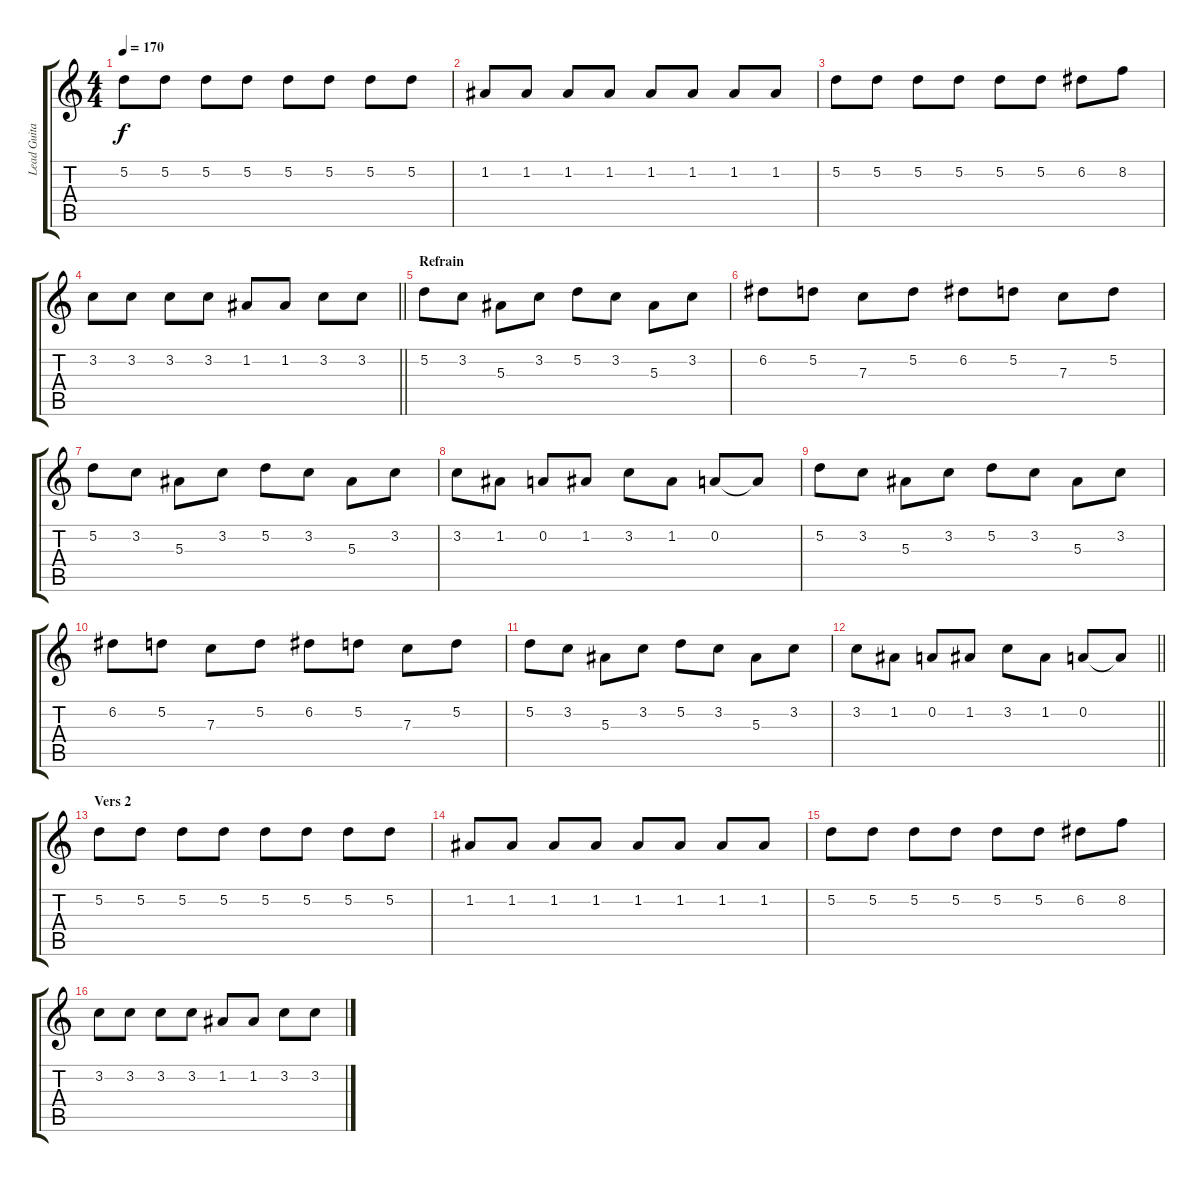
\track ("Lead Guitar" "Lead Guita") {instrument distortionguitar}
\staff {score tabs}
\tuning (D4 A3 F3 C3 G2 D2) {hide}
\ts (4 4)
\tempo 170
\clef g2
\ks c
5.2.8{dy f} 5.2.8 5.2.8 5.2.8 5.2.8 5.2.8 5.2.8 5.2.8 |
1.2.8 1.2.8 1.2.8 1.2.8 1.2.8 1.2.8 1.2.8 1.2.8 |
5.2.8 5.2.8 5.2.8 5.2.8 5.2.8 5.2.8 6.2.8 8.2.8 |
\barLineRight lightlight
3.2.8 3.2.8 3.2.8 3.2.8 1.2.8 1.2.8 3.2.8 3.2.8 |
\section ("" "Refrain")
5.2.8 3.2.8 5.3.8 3.2.8 5.2.8 3.2.8 5.3.8 3.2.8 |
6.2.8 5.2.8 7.3.8 5.2.8 6.2.8 5.2.8 7.3.8 5.2.8 |
5.2.8 3.2.8 5.3.8 3.2.8 5.2.8 3.2.8 5.3.8 3.2.8 |
3.2.8 1.2.8 0.2.8 1.2.8 3.2.8 1.2.8 0.2.8 0.2{t}.8 |
5.2.8 3.2.8 5.3.8 3.2.8 5.2.8 3.2.8 5.3.8 3.2.8 |
6.2.8 5.2.8 7.3.8 5.2.8 6.2.8 5.2.8 7.3.8 5.2.8 |
5.2.8 3.2.8 5.3.8 3.2.8 5.2.8 3.2.8 5.3.8 3.2.8 |
\barLineRight lightlight
3.2.8 1.2.8 0.2.8 1.2.8 3.2.8 1.2.8 0.2.8 0.2{t}.8 |
\section ("" "Vers 2")
5.2.8 5.2.8 5.2.8 5.2.8 5.2.8 5.2.8 5.2.8 5.2.8 |
1.2.8 1.2.8 1.2.8 1.2.8 1.2.8 1.2.8 1.2.8 1.2.8 |
5.2.8 5.2.8 5.2.8 5.2.8 5.2.8 5.2.8 6.2.8 8.2.8 |
3.2.8 3.2.8 3.2.8 3.2.8 1.2.8 1.2.8 3.2.8 3.2.8
